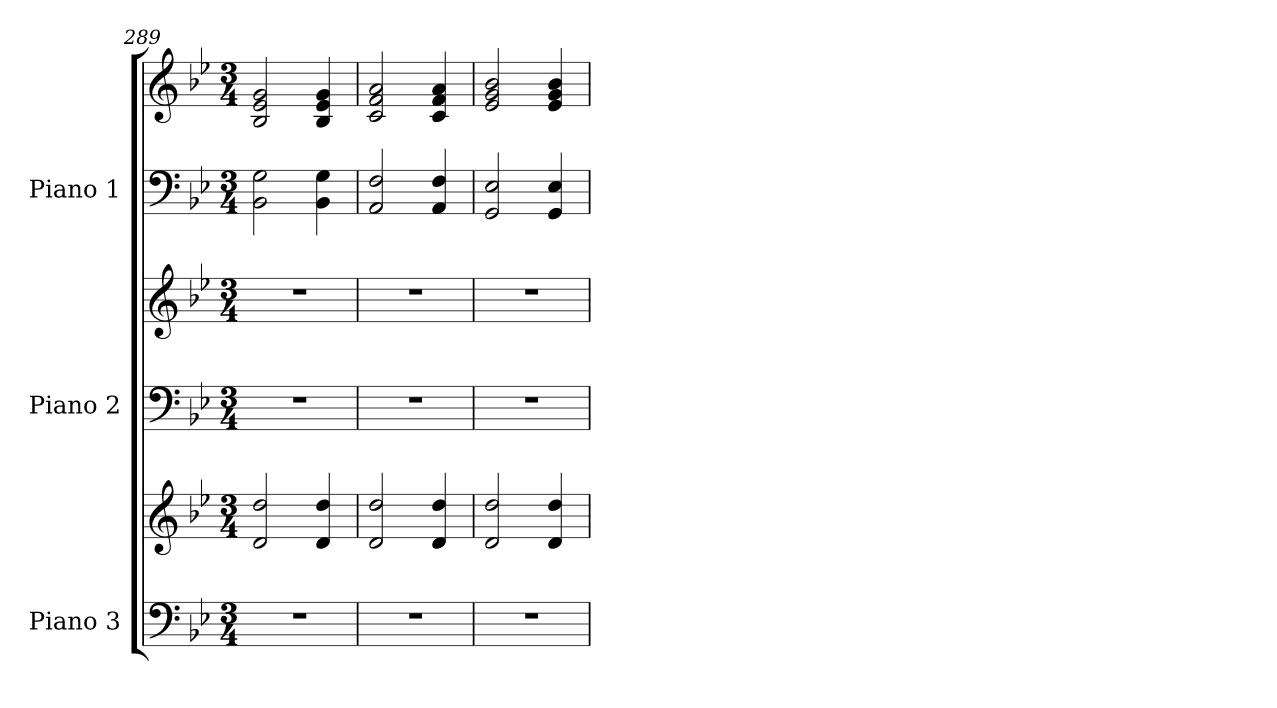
**kern	**kern	**kern	**kern	**kern	**kern
*part3	*part3	*part2	*part2	*part1	*part1
*staff6	*staff5	*staff4	*staff3	*staff2	*staff1
*I"Piano 3	*	*I"Piano 2	*	*I"Piano 1	*
*I'Pno. 3	*	*I'Pno. 2	*	*I'Pno. 1	*
*clefF4	*clefG2	*clefF4	*clefG2	*clefF4	*clefG2
*k[b-e-]	*k[b-e-]	*k[b-e-]	*k[b-e-]	*k[b-e-]	*k[b-e-]
*M3/4	*M3/4	*M3/4	*M3/4	*M3/4	*M3/4
=289	=289	=289	=289	=289	=289
2.r	2d/ 2dd/	2.r	2.r	2BB-\ 2G\	2B-/ 2e-/ 2g/
.	4d/ 4dd/	.	.	4BB-\ 4G\	4B-/ 4e-/ 4g/
=290	=290	=290	=290	=290	=290
2.r	2d/ 2dd/	2.r	2.r	2AA/ 2F/	2c/ 2f/ 2a/
.	4d/ 4dd/	.	.	4AA/ 4F/	4c/ 4f/ 4a/
=291	=291	=291	=291	=291	=291
2.r	2d/ 2dd/	2.r	2.r	2GG/ 2E-/	2e-/ 2g/ 2b-/
.	4d/ 4dd/	.	.	4GG/ 4E-/	4e-/ 4g/ 4b-/
=	=	=	=	=	=
*-	*-	*-	*-	*-	*-
